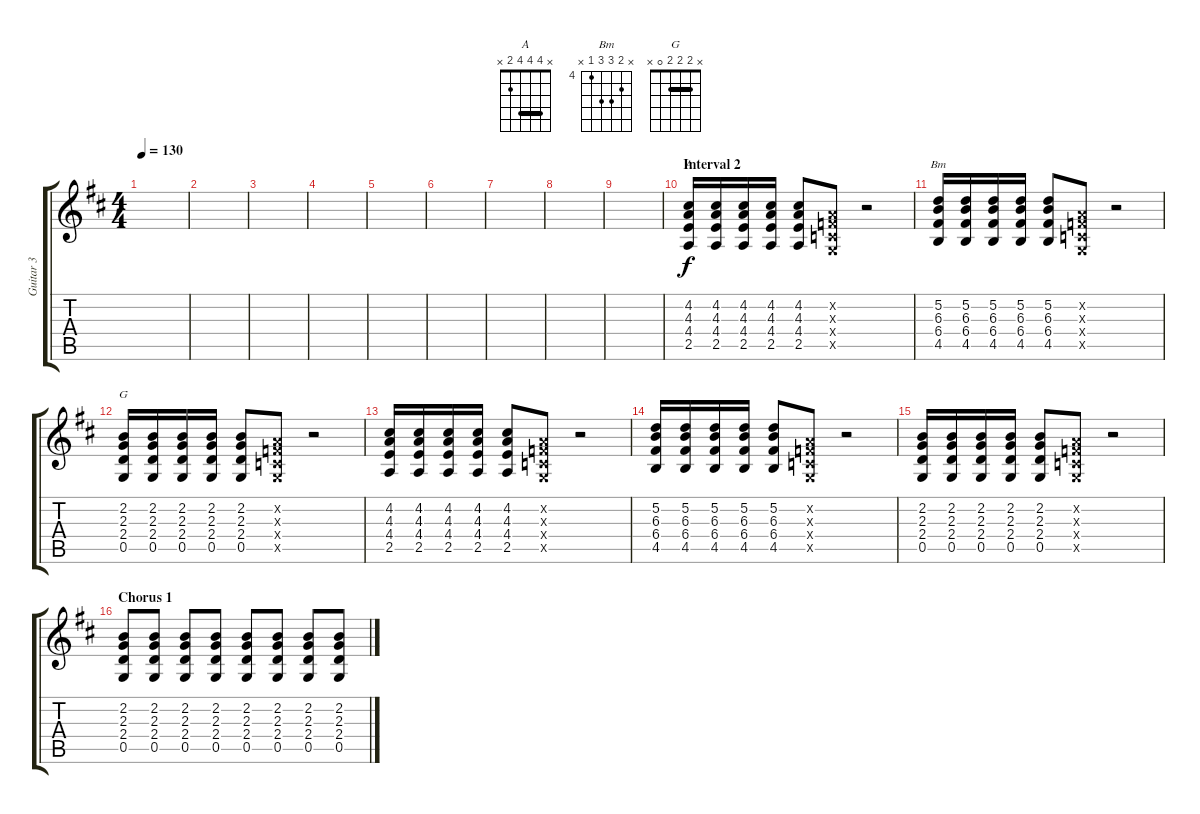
\track ("Guitar 3" "Guitar 3") {instrument overdrivenguitar}
\staff {score tabs}
\tuning (D4 A3 F3 C3 G2 D2) {hide}
\chord ("A" x 4 4 4 2 x) {barre 4}
\chord ("Bm" x 5 6 6 4 x) {firstfret 4}
\chord ("G" x 2 2 2 0 x) {barre 2}
\ts (4 4)
\tempo 130
\clef g2
\ks d
|
|
|
|
|
|
|
|
|
\section ("" "Interval 2")
(4.2 4.3 4.4 2.5).16{ch "A"} (4.2 4.3 4.4 2.5).16 (4.2 4.3 4.4 2.5).16 (4.2 4.3 4.4 2.5).16 (4.2 4.3 4.4 2.5).8 (0.2{x} 0.3{x} 0.4{x} 0.5{x}).8 r.2 |
(5.2 6.3 6.4 4.5).16{ch "Bm"} (5.2 6.3 6.4 4.5).16 (5.2 6.3 6.4 4.5).16 (5.2 6.3 6.4 4.5).16 (5.2 6.3 6.4 4.5).8 (0.2{x} 0.3{x} 0.4{x} 0.5{x}).8 r.2 |
(2.2 2.3 2.4 0.5).16{ch "G"} (2.2 2.3 2.4 0.5).16 (2.2 2.3 2.4 0.5).16 (2.2 2.3 2.4 0.5).16 (2.2 2.3 2.4 0.5).8 (0.2{x} 0.3{x} 0.4{x} 0.5{x}).8 r.2 |
(4.2 4.3 4.4 2.5).16 (4.2 4.3 4.4 2.5).16 (4.2 4.3 4.4 2.5).16 (4.2 4.3 4.4 2.5).16 (4.2 4.3 4.4 2.5).8 (0.2{x} 0.3{x} 0.4{x} 0.5{x}).8 r.2 |
(5.2 6.3 6.4 4.5).16 (5.2 6.3 6.4 4.5).16 (5.2 6.3 6.4 4.5).16 (5.2 6.3 6.4 4.5).16 (5.2 6.3 6.4 4.5).8 (0.2{x} 0.3{x} 0.4{x} 0.5{x}).8 r.2 |
(2.2 2.3 2.4 0.5).16 (2.2 2.3 2.4 0.5).16 (2.2 2.3 2.4 0.5).16 (2.2 2.3 2.4 0.5).16 (2.2 2.3 2.4 0.5).8 (0.2{x} 0.3{x} 0.4{x} 0.5{x}).8 r.2 |
\section ("" "Chorus 1")
(2.2 2.3 2.4 0.5).8 (2.2 2.3 2.4 0.5).8 (2.2 2.3 2.4 0.5).8 (2.2 2.3 2.4 0.5).8 (2.2 2.3 2.4 0.5).8 (2.2 2.3 2.4 0.5).8 (2.2 2.3 2.4 0.5).8 (2.2 2.3 2.4 0.5).8
